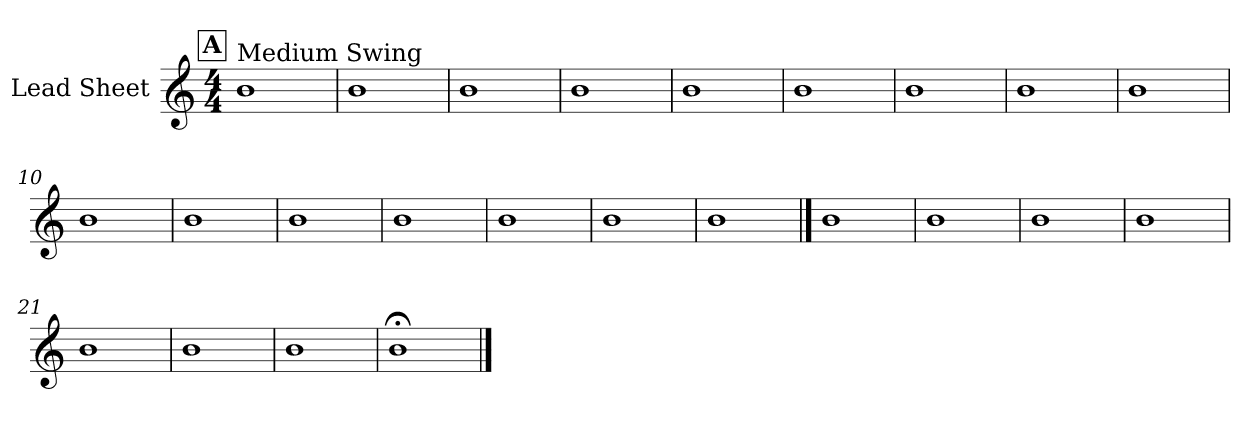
**kern
*part1
*staff1
*I"Lead Sheet
*clefG2
*k[]
*M4/4
!!LO:REH:place=s1:a:fs=14:t=A
=1
!LO:TX:a:t=Medium Swing
1b
=2
1b
=3
1b
=4
1b
!!LO:LB:g=z
=5
1b
=6
1b
=7
1b
=8
1b
!!LO:LB:g=z
=9
1b
=10
1b
=11
1b
=12
1b
!!LO:LB:g=z
=13
1b
=14
1b
=15
1b
=16
1b
!!LO:LB:g=z
==17
1b
=18
1b
=19
1b
=20
1b
!!LO:LB:g=z
=21
1b
=22
1b
=23
1b
=24
1b;<
==
*-
